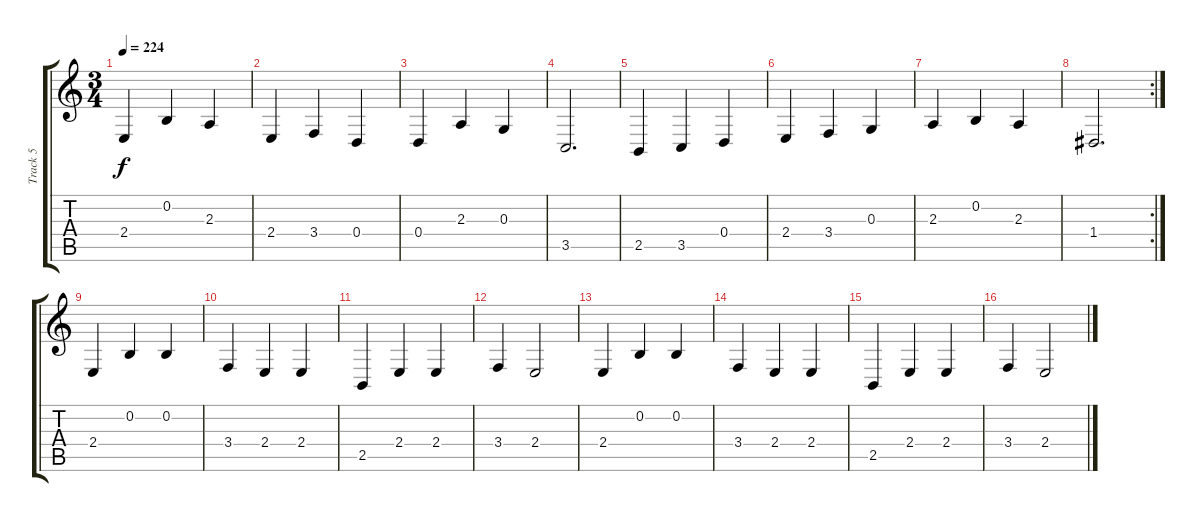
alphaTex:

\track ("Track 5" "Track 5") {instrument frenchhorn}
\staff {score tabs}
\tuning (E4 B3 G3 D3 A2 E2) {hide}
\ts (3 4)
\tempo 224
\clef g2
\ks c
2.4.4{dy f} 0.2.4 2.3.4 |
2.4.4 3.4.4 0.4.4 |
0.4.4 2.3.4 0.3.4 |
3.5.2{d} |
2.5.4 3.5.4 0.4.4 |
2.4.4 3.4.4 0.3.4 |
2.3.4 0.2.4 2.3.4 |
\rc 2
1.4.2{d} |
2.4.4 0.2.4 0.2.4 |
3.4.4 2.4.4 2.4.4 |
2.5.4 2.4.4 2.4.4 |
3.4.4 2.4.2 |
2.4.4 0.2.4 0.2.4 |
3.4.4 2.4.4 2.4.4 |
2.5.4 2.4.4 2.4.4 |
3.4.4 2.4.2
